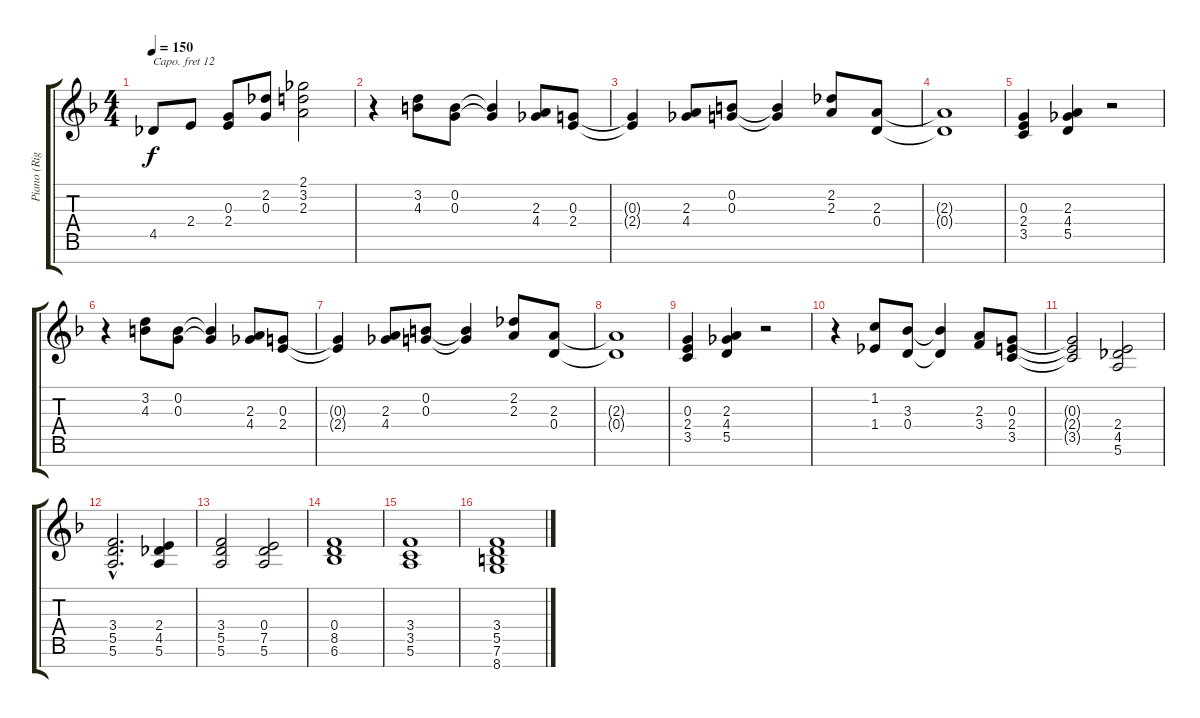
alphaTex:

\track ("Piano (Right Hand)" "Piano (Rig") {instrument acousticgrandpiano}
\staff {score tabs}
\capo 12
\tuning (E4 B3 G3 D3 A2 E2 B1) {hide}
\ts (4 4)
\tempo 150
\clef g2
\ks f
4.5.8{dy f} 2.4.8 (0.3 2.4).8 (2.2 0.3).8 (2.1 3.2 2.3).2 |
r.4 (3.2 4.3).8 (0.2 0.3).8 (0.2{t} 0.3{t}).4 (2.3 4.4).8 (0.3 2.4).8 |
(0.3{t} 2.4{t}).4 (2.3 4.4).8 (0.2 0.3).8 (0.2{t} 0.3{t}).4 (2.2 2.3).8 (2.3 0.4).8 |
(2.3{t} 0.4{t}).1 |
(0.3 2.4 3.5).4 (2.3 4.4 5.5).4 r.2 |
r.4 (3.2 4.3).8 (0.2 0.3).8 (0.2{t} 0.3{t}).4 (2.3 4.4).8 (0.3 2.4).8 |
(0.3{t} 2.4{t}).4 (2.3 4.4).8 (0.2 0.3).8 (0.2{t} 0.3{t}).4 (2.2 2.3).8 (2.3 0.4).8 |
(2.3{t} 0.4{t}).1 |
(0.3 2.4 3.5).4 (2.3 4.4 5.5).4 r.2 |
r.4 (1.2 1.4).8 (3.3 0.4).8 (3.3{t} 0.4{t}).4 (2.3 3.4).8 (0.3 2.4 3.5).8 |
(0.3{t} 2.4{t} 3.5{t}).2 (2.4 4.5 5.6).2 |
(3.4{hac} 5.5{hac} 5.6{hac}).2{d} (2.4 4.5 5.6).4 |
(3.4 5.5 5.6).2 (0.4 7.5 5.6).2 |
(0.4 8.5 6.6).1 |
(3.4 3.5 5.6).1 |
(3.4 5.5 7.6 8.7).1
